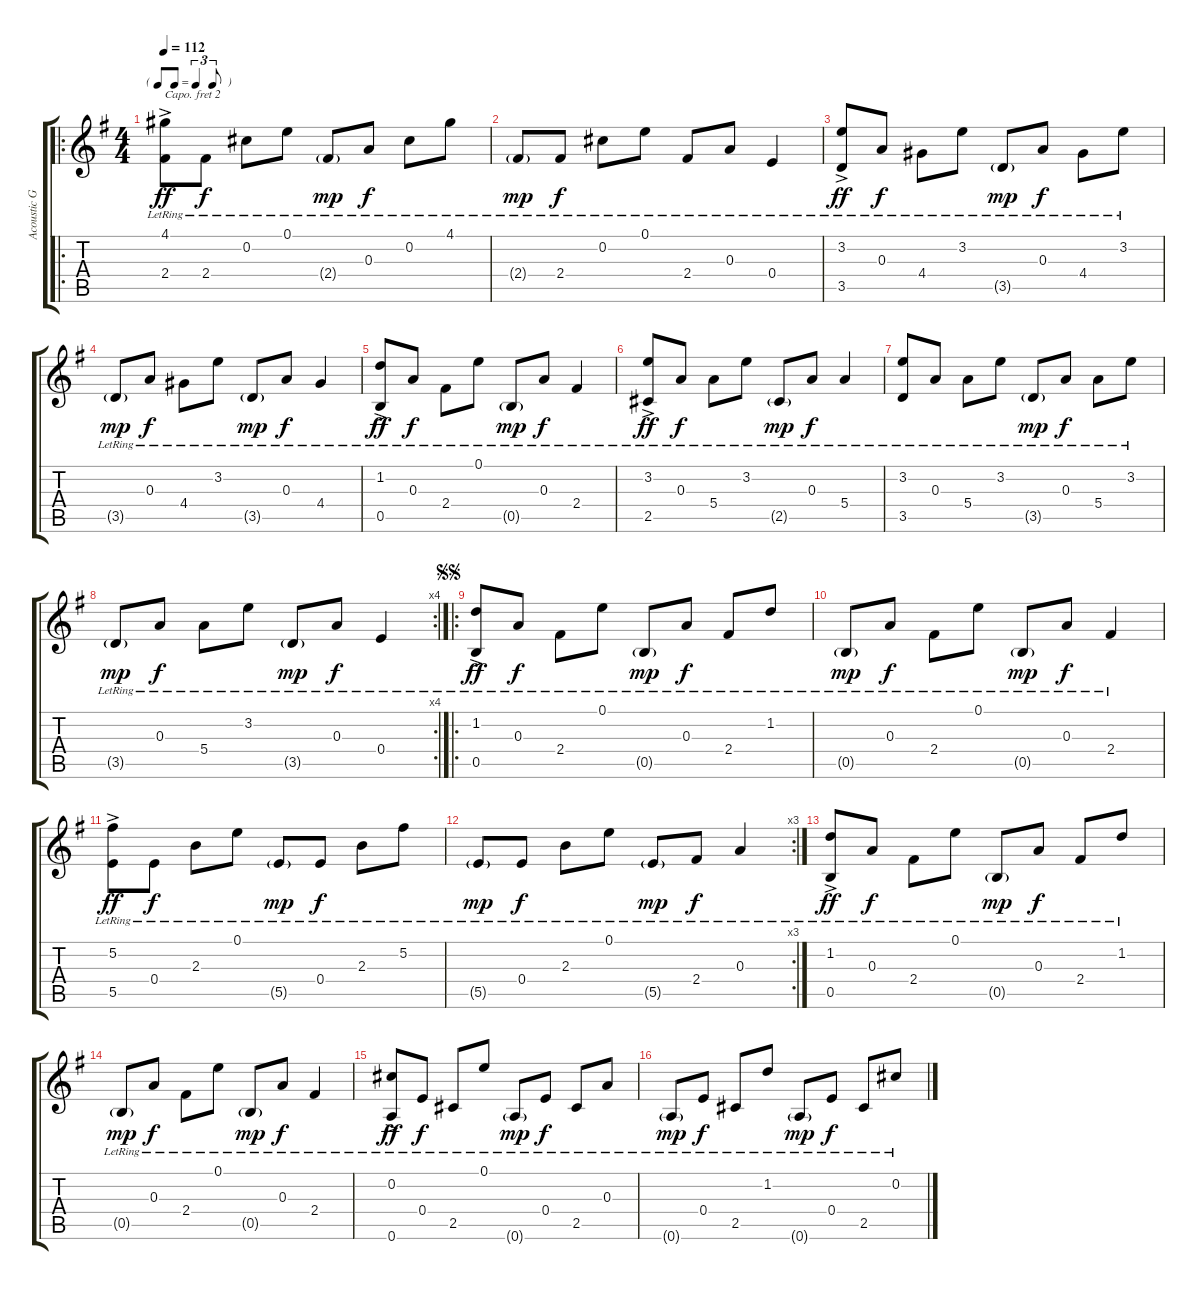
\track ("Acoustic Guitar" "Acoustic G") {instrument acousticguitarsteel}
\staff {score tabs}
\capo 2
\tuning (D4 B3 G3 D3 A2 G2) {hide}
\ro
\ts (4 4)
\tf triplet8th
\tempo 112
\clef g2
\ks g
(4.1{ac lr} 2.4{ac lr}).8{dy ff instrument acousticguitarsteel} 2.4{lr}.8{dy f} 0.2{lr}.8 0.1{lr}.8 2.4{g lr}.8{dy mp} 0.3{lr}.8{dy f} 0.2{lr}.8 4.1{lr}.8 |
2.4{g lr}.8{dy mp} 2.4{lr}.8{dy f} 0.2{lr}.8 0.1{lr}.8 2.4{lr}.8 0.3{lr}.8 0.4{lr}.4 |
(3.2{ac lr} 3.5{ac lr}).8{dy ff} 0.3{lr}.8{dy f} 4.4{lr}.8 3.2{lr}.8 3.5{g lr}.8{dy mp} 0.3{lr}.8{dy f} 4.4{lr}.8 3.2{lr}.8 |
3.5{g lr}.8{dy mp} 0.3{lr}.8{dy f} 4.4{lr}.8 3.2{lr}.8 3.5{g lr}.8{dy mp} 0.3{lr}.8{dy f} 4.4{lr}.4 |
(1.2{ac lr} 0.5{ac lr}).8{dy ff} 0.3{lr}.8{dy f} 2.4{lr}.8 0.1{lr}.8 0.5{g lr}.8{dy mp} 0.3{lr}.8{dy f} 2.4{lr}.4 |
(3.2{ac lr} 2.5{ac lr}).8{dy ff} 0.3{lr}.8{dy f} 5.4{lr}.8 3.2{lr}.8 2.5{g lr}.8{dy mp} 0.3{lr}.8{dy f} 5.4{lr}.4 |
(3.2{lr} 3.5{lr}).8 0.3{lr}.8 5.4{lr}.8 3.2{lr}.8 3.5{g lr}.8{dy mp} 0.3{lr}.8{dy f} 5.4{lr}.8 3.2{lr}.8 |
\rc 4
3.5{g lr}.8{dy mp} 0.3{lr}.8{dy f} 5.4{lr}.8 3.2{lr}.8 3.5{g lr}.8{dy mp} 0.3{lr}.8{dy f} 0.4{lr}.4 |
\ro
\jump segnosegno
(1.2{ac lr} 0.5{ac lr}).8{dy ff} 0.3{lr}.8{dy f} 2.4{lr}.8 0.1{lr}.8 0.5{g lr}.8{dy mp} 0.3{lr}.8{dy f} 2.4{lr}.8 1.2{lr}.8 |
0.5{g lr}.8{dy mp} 0.3{lr}.8{dy f} 2.4{lr}.8 0.1{lr}.8 0.5{g lr}.8{dy mp} 0.3{lr}.8{dy f} 2.4{lr}.4 |
(5.2{ac lr} 5.5{ac lr}).8{dy ff} 0.4{lr}.8{dy f} 2.3{lr}.8 0.1{lr}.8 5.5{g lr}.8{dy mp} 0.4{lr}.8{dy f} 2.3{lr}.8 5.2{lr}.8 |
\rc 3
5.5{g lr}.8{dy mp} 0.4{lr}.8{dy f} 2.3{lr}.8 0.1{lr}.8 5.5{g lr}.8{dy mp} 2.4{lr}.8{dy f} 0.3{lr}.4 |
(1.2{ac lr} 0.5{ac lr}).8{dy ff} 0.3{lr}.8{dy f} 2.4{lr}.8 0.1{lr}.8 0.5{g lr}.8{dy mp} 0.3{lr}.8{dy f} 2.4{lr}.8 1.2{lr}.8 |
0.5{g lr}.8{dy mp} 0.3{lr}.8{dy f} 2.4{lr}.8 0.1{lr}.8 0.5{g lr}.8{dy mp} 0.3{lr}.8{dy f} 2.4{lr}.4 |
(0.2{ac lr} 0.6{ac lr}).8{dy ff} 0.4{lr}.8{dy f} 2.5{lr}.8 0.1{lr}.8 0.6{g lr}.8{dy mp} 0.4{lr}.8{dy f} 2.5{lr}.8 0.3{lr}.8 |
0.6{g lr}.8{dy mp} 0.4{lr}.8{dy f} 2.5{lr}.8 1.2{lr}.8 0.6{g lr}.8{dy mp} 0.4{lr}.8{dy f} 2.5{lr}.8 0.2{lr}.8
